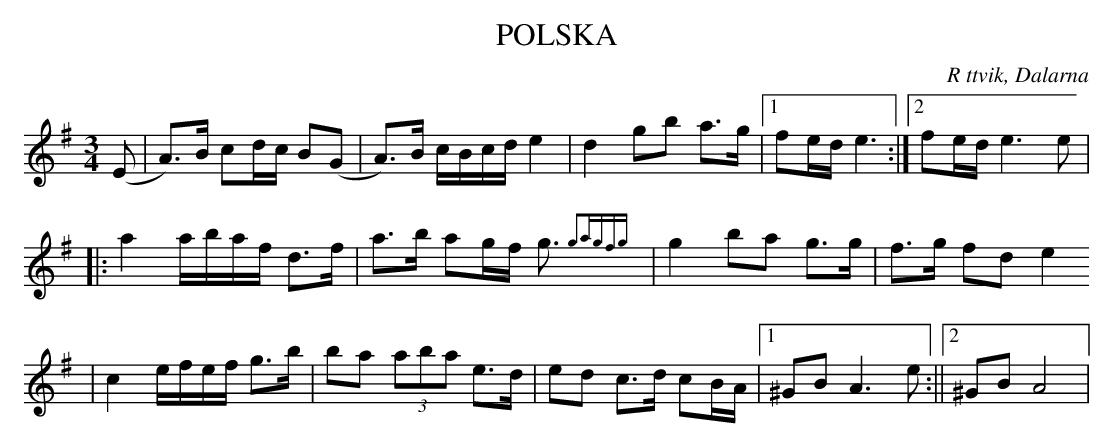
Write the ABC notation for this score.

X:1
T:POLSKA
O:R ttvik, Dalarna
M:3/4
L:1/16
K:G
(E2|A2)>B2 c2dc B2(G2|A2)>B2 cBcde4 |d4g2b2 a2>g2|1f2ed e6:|2f2ed e6e2|
|:a4abaf d2>f2| a2>b2 a2gf g3{g2agfg}|g4b2a2 g2>g2 |f2>g2 f2d2e4
|c4efef g2>b2|b2a2 (3a2b2a2 e2>d2|e2d2 c2>d2 c2BA|1^G2B2A6e2:||2^G2B2A8|
